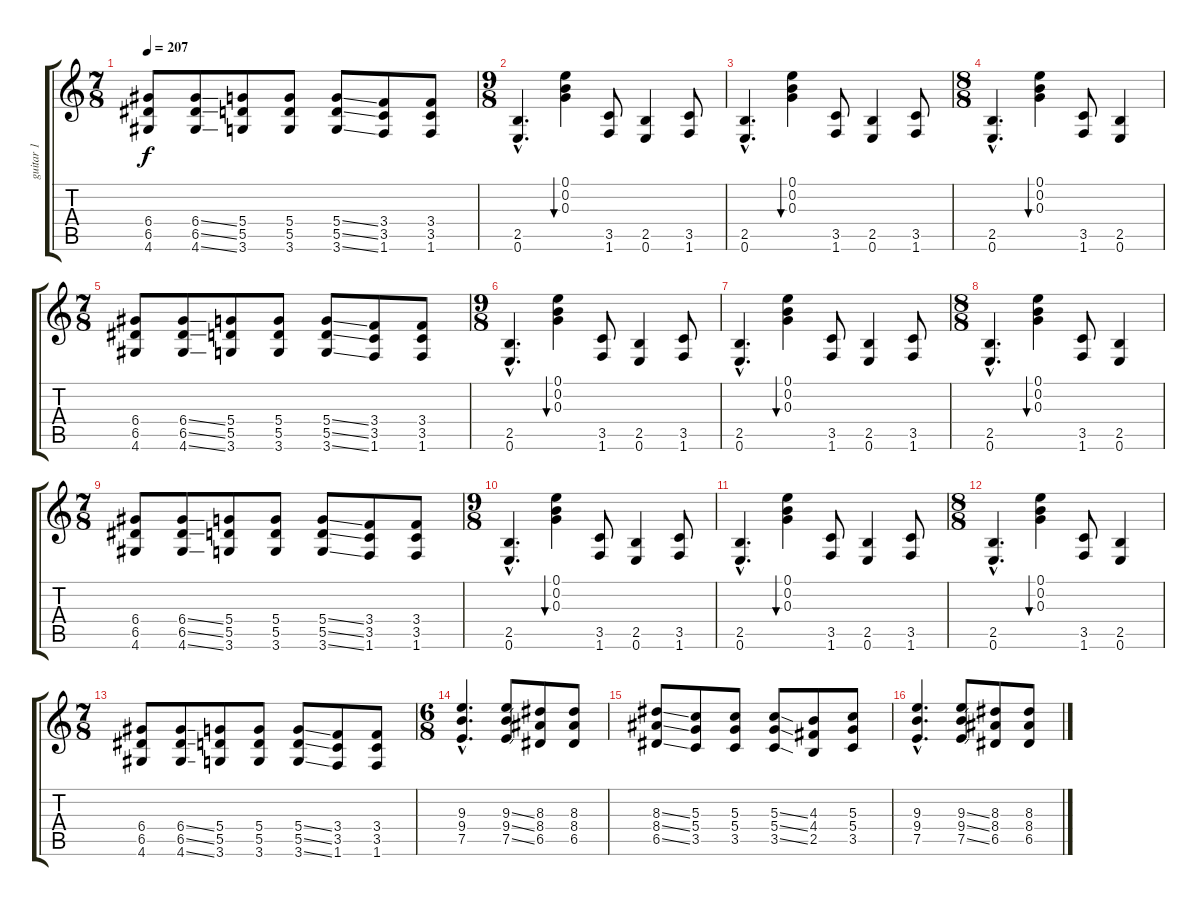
\track ("guitar 1" "guitar 1") {instrument distortionguitar}
\staff {score tabs}
\tuning (E4 B3 G3 D3 A2 E2) {hide}
\ts (7 8)
\tempo 207
\clef g2
\ks c
(6.4 6.5 4.6).8{dy f} (6.4{ss} 6.5{ss} 4.6{ss}).8 (5.4 5.5 3.6).8 (5.4 5.5 3.6).8 (5.4{ss} 5.5{ss} 3.6{ss}).8 (3.4 3.5 1.6).8 (3.4 3.5 1.6).8 |
\ts (9 8)
(2.5{hac} 0.6{hac}).4{d} (0.1 0.2 0.3).4{bu 240} (3.5 1.6).8 (2.5 0.6).4 (3.5 1.6).8 |
(2.5{hac} 0.6{hac}).4{d} (0.1 0.2 0.3).4{bu 240} (3.5 1.6).8 (2.5 0.6).4 (3.5 1.6).8 |
\ts (8 8)
(2.5{hac} 0.6{hac}).4{d} (0.1 0.2 0.3).4{bu 240} (3.5 1.6).8 (2.5 0.6).4 |
\ts (7 8)
(6.4 6.5 4.6).8 (6.4{ss} 6.5{ss} 4.6{ss}).8 (5.4 5.5 3.6).8 (5.4 5.5 3.6).8 (5.4{ss} 5.5{ss} 3.6{ss}).8 (3.4 3.5 1.6).8 (3.4 3.5 1.6).8 |
\ts (9 8)
(2.5{hac} 0.6{hac}).4{d} (0.1 0.2 0.3).4{bu 240} (3.5 1.6).8 (2.5 0.6).4 (3.5 1.6).8 |
(2.5{hac} 0.6{hac}).4{d} (0.1 0.2 0.3).4{bu 240} (3.5 1.6).8 (2.5 0.6).4 (3.5 1.6).8 |
\ts (8 8)
(2.5{hac} 0.6{hac}).4{d} (0.1 0.2 0.3).4{bu 240} (3.5 1.6).8 (2.5 0.6).4 |
\ts (7 8)
(6.4 6.5 4.6).8 (6.4{ss} 6.5{ss} 4.6{ss}).8 (5.4 5.5 3.6).8 (5.4 5.5 3.6).8 (5.4{ss} 5.5{ss} 3.6{ss}).8 (3.4 3.5 1.6).8 (3.4 3.5 1.6).8 |
\ts (9 8)
(2.5{hac} 0.6{hac}).4{d} (0.1 0.2 0.3).4{bu 240} (3.5 1.6).8 (2.5 0.6).4 (3.5 1.6).8 |
(2.5{hac} 0.6{hac}).4{d} (0.1 0.2 0.3).4{bu 240} (3.5 1.6).8 (2.5 0.6).4 (3.5 1.6).8 |
\ts (8 8)
(2.5{hac} 0.6{hac}).4{d} (0.1 0.2 0.3).4{bu 240} (3.5 1.6).8 (2.5 0.6).4 |
\ts (7 8)
(6.4 6.5 4.6).8 (6.4{ss} 6.5{ss} 4.6{ss}).8 (5.4 5.5 3.6).8 (5.4 5.5 3.6).8 (5.4{ss} 5.5{ss} 3.6{ss}).8 (3.4 3.5 1.6).8 (3.4 3.5 1.6).8 |
\ts (6 8)
(9.3{hac} 9.4{hac} 7.5{hac}).4{d} (9.3{ss} 9.4{ss} 7.5{ss}).8 (8.3 8.4 6.5).8 (8.3 8.4 6.5).8 |
(8.3{ss} 8.4{ss} 6.5{ss}).8 (5.3 5.4 3.5).8 (5.3 5.4 3.5).8 (5.3{ss} 5.4{ss} 3.5{ss}).8 (4.3 4.4 2.5).8 (5.3 5.4 3.5).8 |
(9.3{hac} 9.4{hac} 7.5{hac}).4{d} (9.3{ss} 9.4{ss} 7.5{ss}).8 (8.3 8.4 6.5).8 (8.3 8.4 6.5).8
